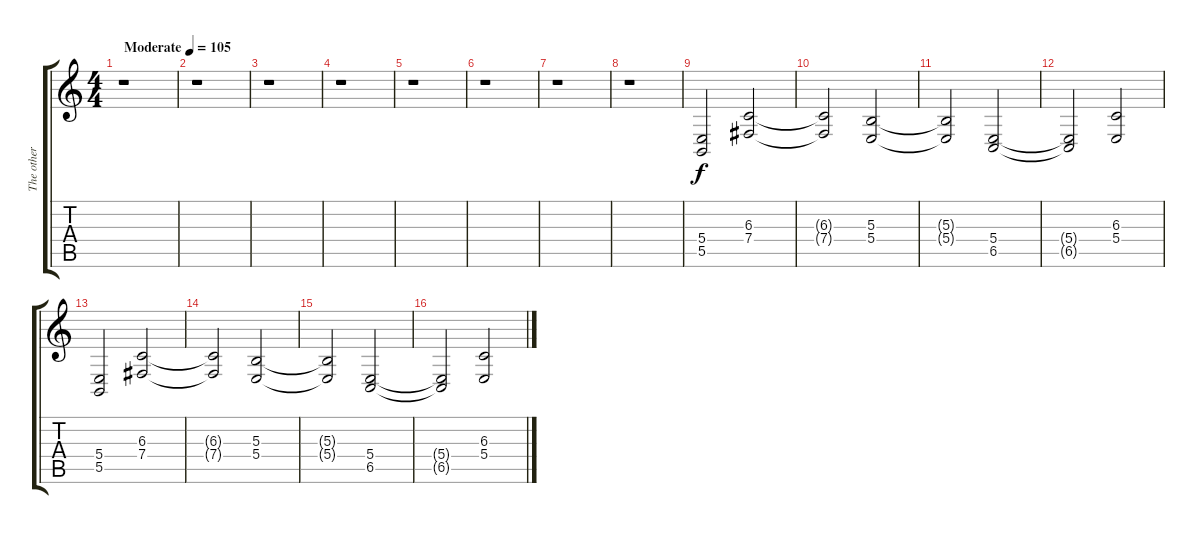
\track ("The other rhythm guitar" "The other ") {instrument koto}
\staff {score tabs}
\tuning (Eb4 Bb3 Gb3 B2 Gb2 B1) {hide}
\ts (4 4)
\tempo (105 "Moderate")
\clef g2
\ks c
r.1{dy f instrument koto} |
r.1 |
r.1 |
r.1 |
r.1 |
r.1 |
r.1 |
r.1 |
(5.4 5.5).2 (6.3 7.4).2 |
(6.3{t} 7.4{t}).2 (5.3 5.4).2 |
(5.3{t} 5.4{t}).2 (5.4 6.5).2 |
(5.4{t} 6.5{t}).2 (6.3 5.4).2 |
(5.4 5.5).2 (6.3 7.4).2 |
(6.3{t} 7.4{t}).2 (5.3 5.4).2 |
(5.3{t} 5.4{t}).2 (5.4 6.5).2 |
(5.4{t} 6.5{t}).2 (6.3 5.4).2
